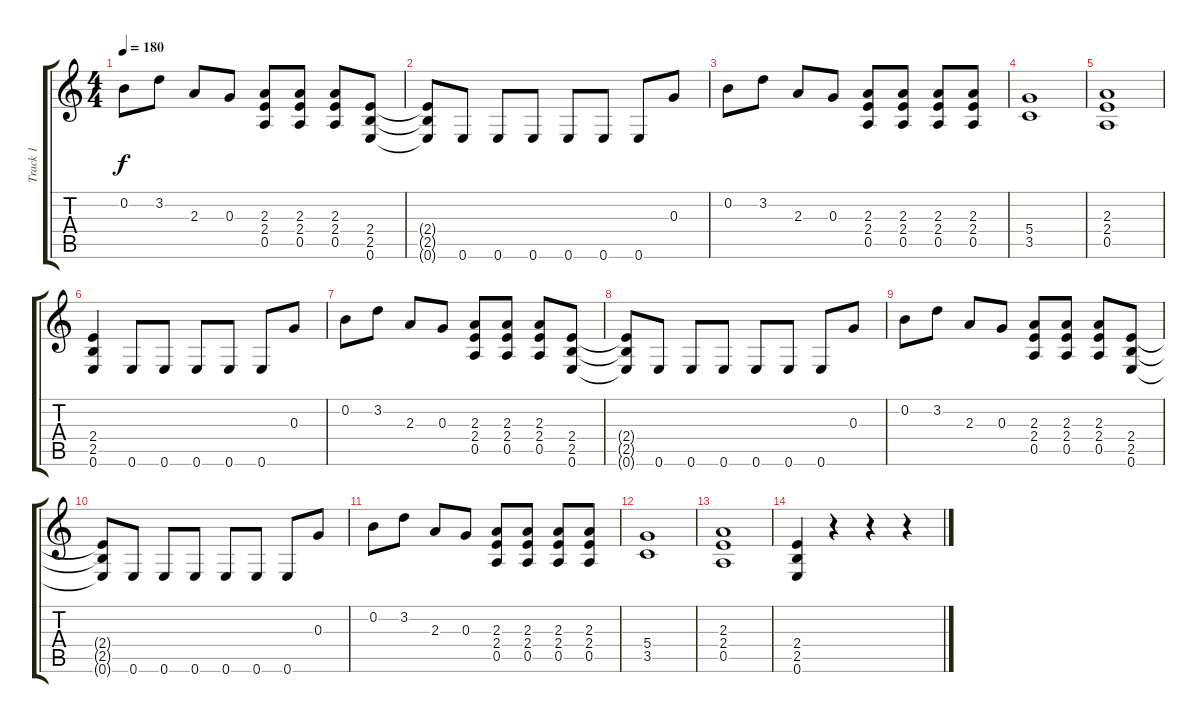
\track ("Track 1" "Track 1") {instrument distortionguitar}
\staff {score tabs}
\tuning (E4 B3 G3 D3 A2 E2) {hide}
\ts (4 4)
\tempo 180
\clef g2
\ks c
0.2.8{dy f} 3.2.8 2.3.8 0.3.8 (2.3 2.4 0.5).8 (2.3 2.4 0.5).8 (2.3 2.4 0.5).8 (2.4 2.5 0.6).8 |
(2.4{t} 2.5{t} 0.6{t}).8 0.6.8 0.6.8 0.6.8 0.6.8 0.6.8 0.6.8 0.3.8 |
0.2.8 3.2.8 2.3.8 0.3.8 (2.3 2.4 0.5).8 (2.3 2.4 0.5).8 (2.3 2.4 0.5).8 (2.3 2.4 0.5).8 |
(5.4 3.5).1 |
(2.3 2.4 0.5).1 |
(2.4 2.5 0.6).4 0.6.8 0.6.8 0.6.8 0.6.8 0.6.8 0.3.8 |
0.2.8 3.2.8 2.3.8 0.3.8 (2.3 2.4 0.5).8 (2.3 2.4 0.5).8 (2.3 2.4 0.5).8 (2.4 2.5 0.6).8 |
(2.4{t} 2.5{t} 0.6{t}).8 0.6.8 0.6.8 0.6.8 0.6.8 0.6.8 0.6.8 0.3.8 |
0.2.8 3.2.8 2.3.8 0.3.8 (2.3 2.4 0.5).8 (2.3 2.4 0.5).8 (2.3 2.4 0.5).8 (2.4 2.5 0.6).8 |
(2.4{t} 2.5{t} 0.6{t}).8 0.6.8 0.6.8 0.6.8 0.6.8 0.6.8 0.6.8 0.3.8 |
0.2.8 3.2.8 2.3.8 0.3.8 (2.3 2.4 0.5).8 (2.3 2.4 0.5).8 (2.3 2.4 0.5).8 (2.3 2.4 0.5).8 |
(5.4 3.5).1 |
(2.3 2.4 0.5).1 |
(2.4 2.5 0.6).4 r.4 r.4 r.4
